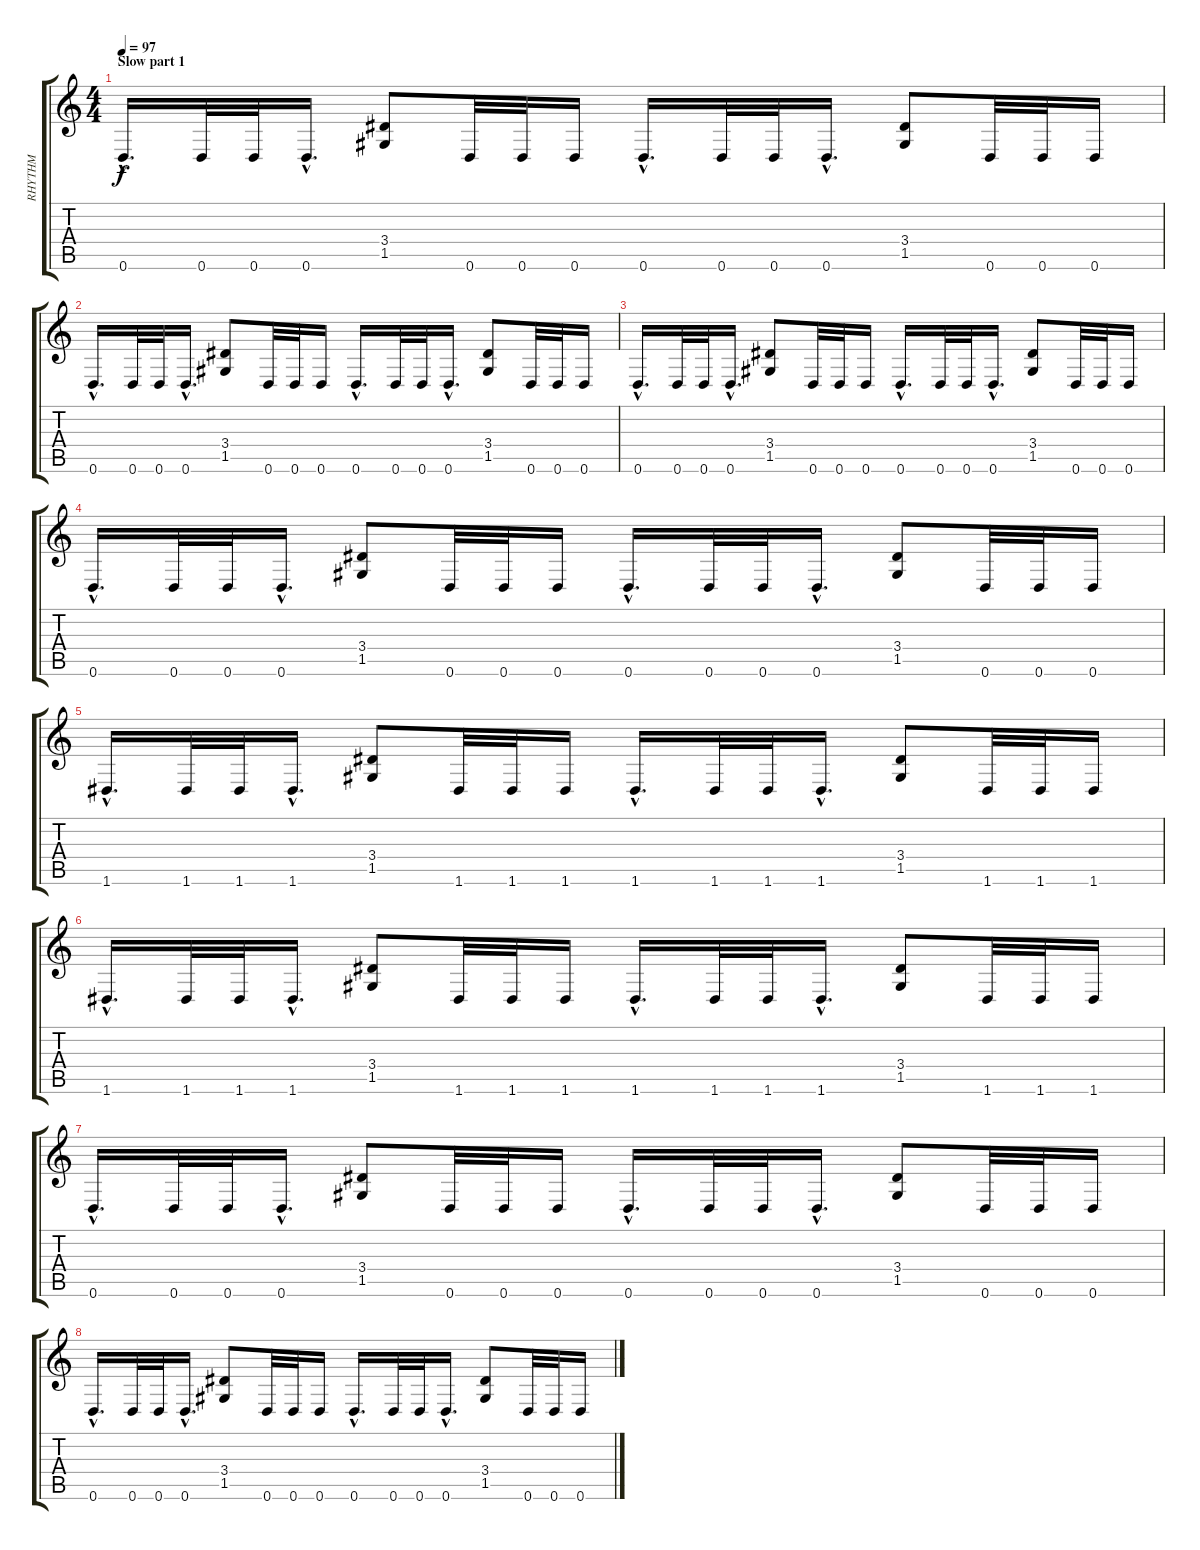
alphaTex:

\track ("RHYTHM" "RHYTHM") {instrument distortionguitar}
\staff {score tabs}
\tuning (D4 A3 F3 C3 G2 D2) {hide}
\ts (4 4)
\section ("" "Slow part 1")
\tempo 97
\clef g2
\ks c
0.6{hac}.16{d dy f} 0.6.32 0.6.32 0.6{hac}.16{d} (3.4 1.5).8 0.6.32 0.6.32 0.6.16 0.6{hac}.16{d} 0.6.32 0.6.32 0.6{hac}.16{d} (3.4 1.5).8 0.6.32 0.6.32 0.6.16 |
0.6{hac}.16{d} 0.6.32 0.6.32 0.6{hac}.16{d} (3.4 1.5).8 0.6.32 0.6.32 0.6.16 0.6{hac}.16{d} 0.6.32 0.6.32 0.6{hac}.16{d} (3.4 1.5).8 0.6.32 0.6.32 0.6.16 |
0.6{hac}.16{d} 0.6.32 0.6.32 0.6{hac}.16{d} (3.4 1.5).8 0.6.32 0.6.32 0.6.16 0.6{hac}.16{d} 0.6.32 0.6.32 0.6{hac}.16{d} (3.4 1.5).8 0.6.32 0.6.32 0.6.16 |
0.6{hac}.16{d} 0.6.32 0.6.32 0.6{hac}.16{d} (3.4 1.5).8 0.6.32 0.6.32 0.6.16 0.6{hac}.16{d} 0.6.32 0.6.32 0.6{hac}.16{d} (3.4 1.5).8 0.6.32 0.6.32 0.6.16 |
1.6{hac}.16{d} 1.6.32 1.6.32 1.6{hac}.16{d} (3.4 1.5).8 1.6.32 1.6.32 1.6.16 1.6{hac}.16{d} 1.6.32 1.6.32 1.6{hac}.16{d} (3.4 1.5).8 1.6.32 1.6.32 1.6.16 |
1.6{hac}.16{d} 1.6.32 1.6.32 1.6{hac}.16{d} (3.4 1.5).8 1.6.32 1.6.32 1.6.16 1.6{hac}.16{d} 1.6.32 1.6.32 1.6{hac}.16{d} (3.4 1.5).8 1.6.32 1.6.32 1.6.16 |
0.6{hac}.16{d} 0.6.32 0.6.32 0.6{hac}.16{d} (3.4 1.5).8 0.6.32 0.6.32 0.6.16 0.6{hac}.16{d} 0.6.32 0.6.32 0.6{hac}.16{d} (3.4 1.5).8 0.6.32 0.6.32 0.6.16 |
0.6{hac}.16{d} 0.6.32 0.6.32 0.6{hac}.16{d} (3.4 1.5).8 0.6.32 0.6.32 0.6.16 0.6{hac}.16{d} 0.6.32 0.6.32 0.6{hac}.16{d} (3.4 1.5).8 0.6.32 0.6.32 0.6.16
